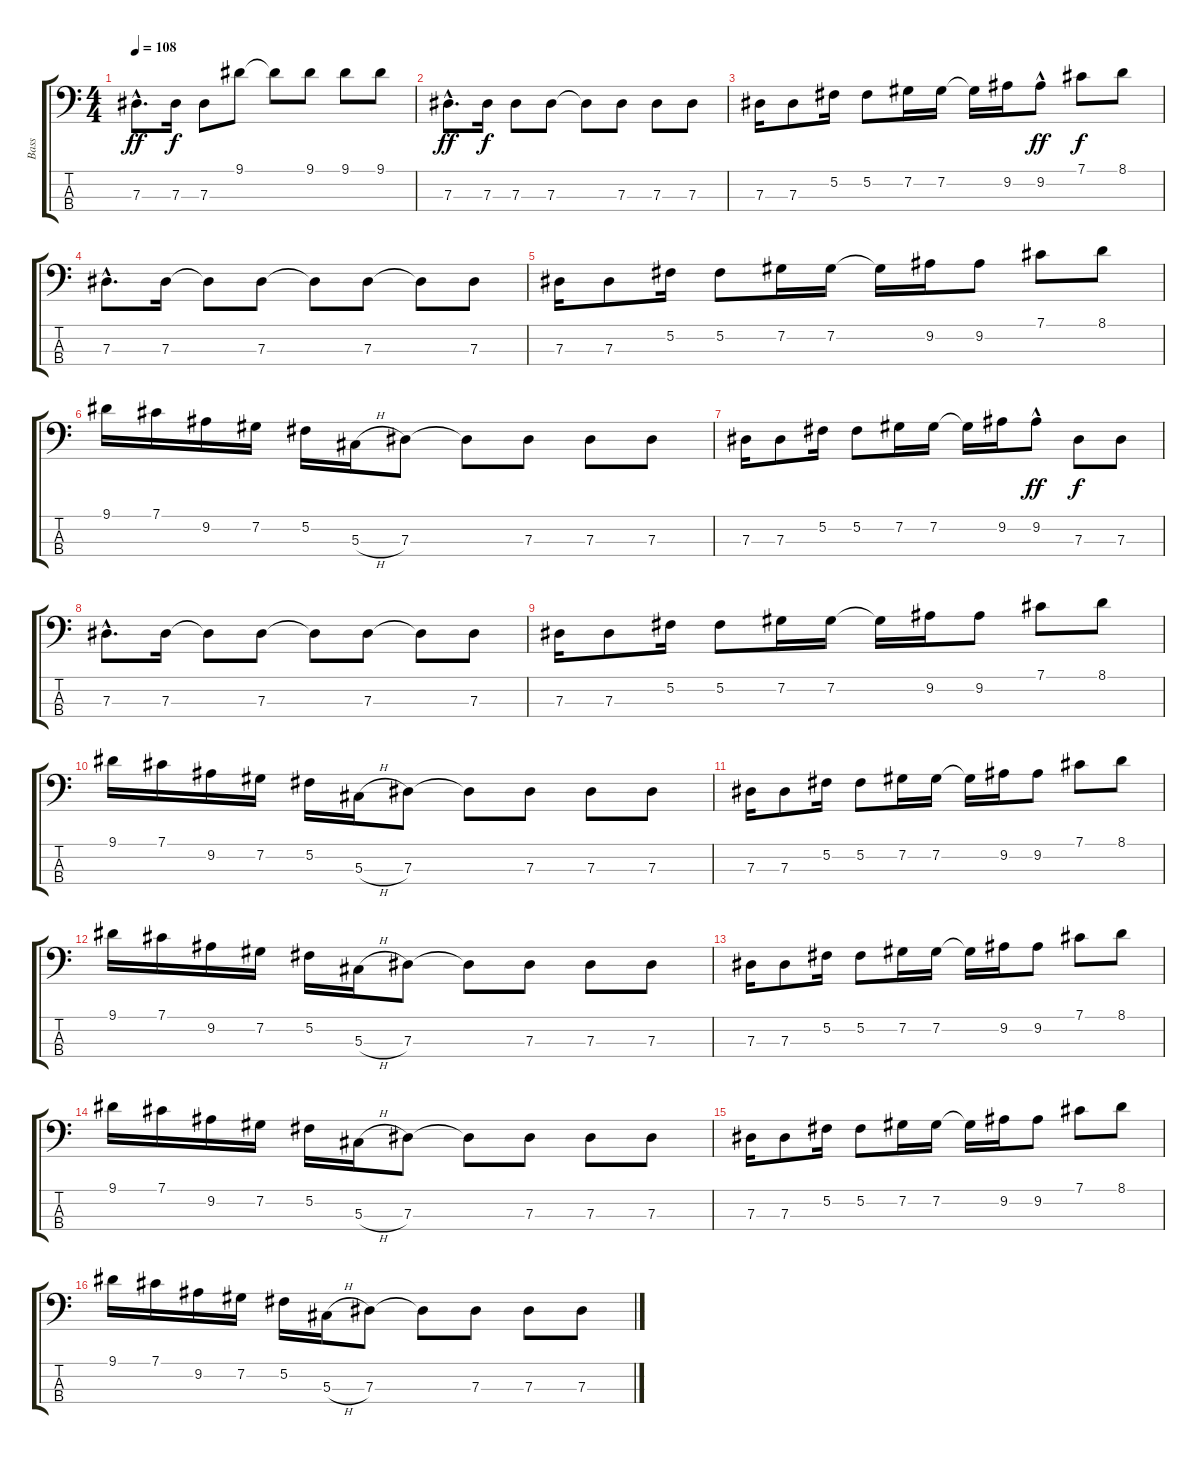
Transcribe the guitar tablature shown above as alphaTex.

\track ("Bass" "Bass") {instrument electricbassfinger}
\staff {score tabs}
\tuning (Gb2 Db2 Ab1 Eb1) {hide}
\ts (4 4)
\tempo 108
\clef f4
\ks c
7.3{hac}.8{d dy ff} 7.3.16{dy f} 7.3.8 9.1.8 9.1{t}.8 9.1.8 9.1.8 9.1.8 |
7.3{hac}.8{d dy ff} 7.3.16{dy f} 7.3.8 7.3.8 7.3{t}.8 7.3.8 7.3.8 7.3.8 |
7.3.16 7.3.8 5.2.16 5.2.8 7.2.16 7.2.16 7.2{t}.16 9.2.16 9.2{hac}.8{dy ff} 7.1.8{dy f} 8.1.8 |
7.3{hac}.8{d} 7.3.16 7.3{t}.8 7.3.8 7.3{t}.8 7.3.8 7.3{t}.8 7.3.8 |
7.3.16 7.3.8 5.2.16 5.2.8 7.2.16 7.2.16 7.2{t}.16 9.2.16 9.2.8 7.1.8 8.1.8 |
9.1.16 7.1.16 9.2.16 7.2.16 5.2.16 5.3{h}.16 7.3.8 7.3{t}.8 7.3.8 7.3.8 7.3.8 |
7.3.16 7.3.8 5.2.16 5.2.8 7.2.16 7.2.16 7.2{t}.16 9.2.16 9.2{hac}.8{dy ff} 7.3.8{dy f} 7.3.8 |
7.3{hac}.8{d volume 10} 7.3.16 7.3{t}.8 7.3.8 7.3{t}.8 7.3.8 7.3{t}.8 7.3.8 |
7.3.16 7.3.8 5.2.16 5.2.8 7.2.16 7.2.16 7.2{t}.16 9.2.16 9.2.8 7.1.8 8.1.8 |
9.1.16 7.1.16 9.2.16 7.2.16 5.2.16 5.3{h}.16 7.3.8 7.3{t}.8 7.3.8 7.3.8 7.3.8 |
7.3.16 7.3.8 5.2.16 5.2.8 7.2.16 7.2.16 7.2{t}.16 9.2.16 9.2.8 7.1.8 8.1.8 |
9.1.16 7.1.16 9.2.16 7.2.16 5.2.16 5.3{h}.16 7.3.8 7.3{t}.8 7.3.8 7.3.8 7.3.8 |
7.3.16 7.3.8 5.2.16 5.2.8 7.2.16 7.2.16 7.2{t}.16 9.2.16 9.2.8 7.1.8 8.1.8 |
9.1.16 7.1.16 9.2.16 7.2.16 5.2.16 5.3{h}.16 7.3.8 7.3{t}.8 7.3.8 7.3.8 7.3.8 |
7.3.16 7.3.8 5.2.16 5.2.8 7.2.16 7.2.16 7.2{t}.16 9.2.16 9.2.8 7.1.8 8.1.8 |
9.1.16{volume 12} 7.1.16 9.2.16 7.2.16 5.2.16 5.3{h}.16 7.3.8 7.3{t}.8 7.3.8 7.3.8 7.3.8
